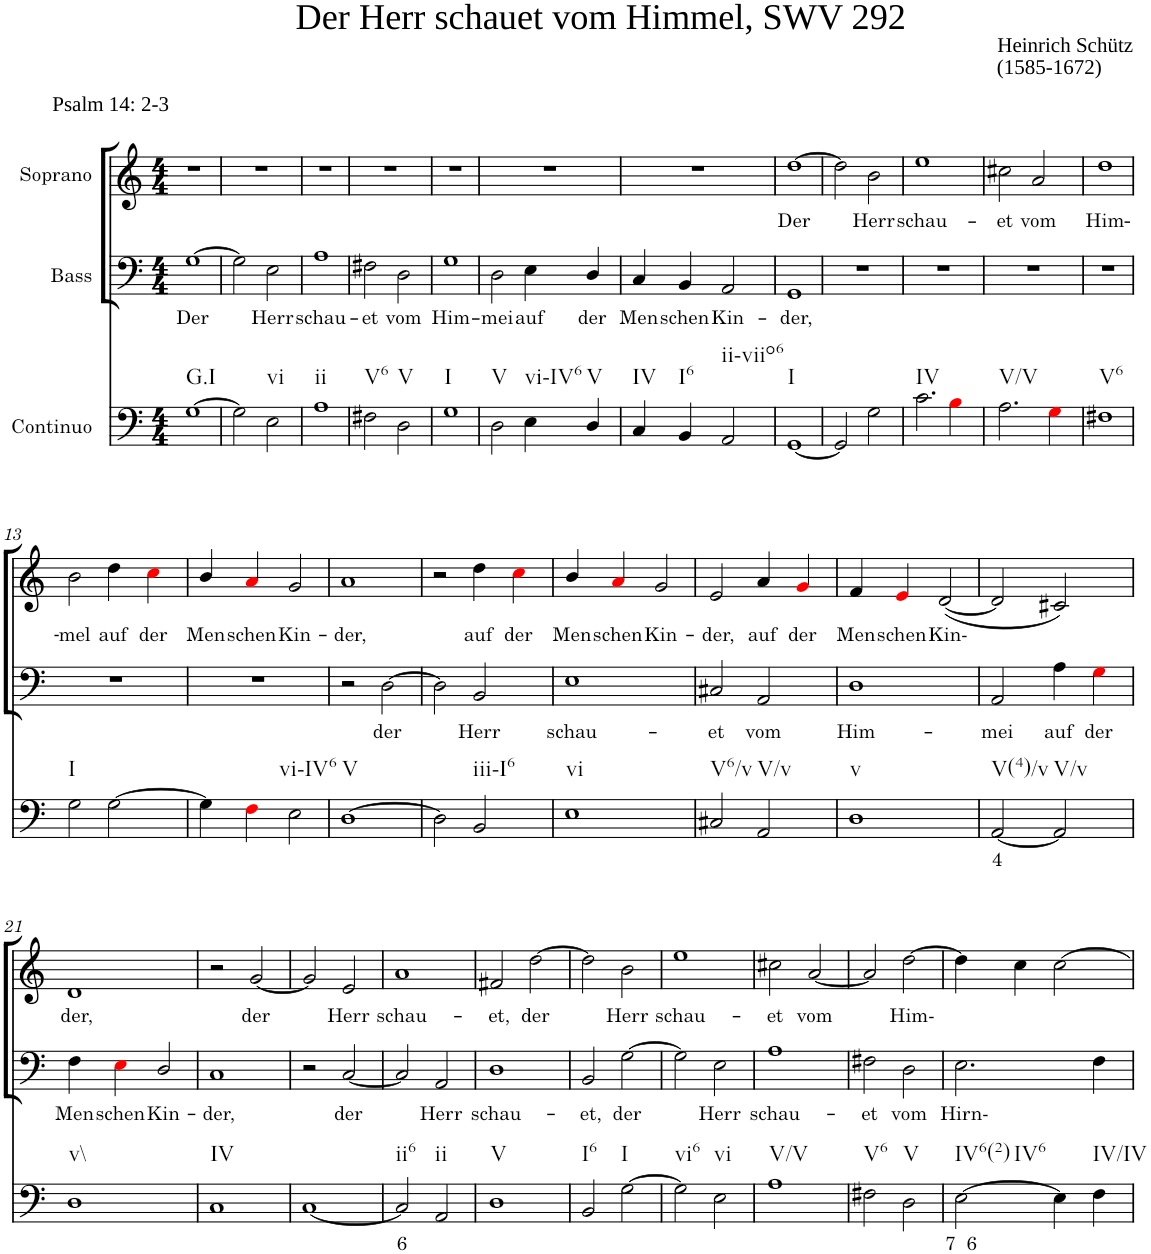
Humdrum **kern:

**kern	**text	**kern	**text	**kern	**text
*part3	*part3	*part2	*part2	*part1	*part1
*staff3	*staff3	*staff2	*staff2	*staff1	*staff1
*I"Continuo	*	*I"Bass	*	*I"Soprano	*
*clefF4	*	*clefF4	*	*clefG2	*
*k[]	*	*k[]	*	*k[]	*
*M4/4	*	*M4/4	*	*M4/4	*
=1	=1	=1	=1	=1	=1
!	!	!	!	!LO:TX:a:t=Der Herr schauet vom Himmel, SWV 292	!
!	!	!	!	!LO:TX:a:t=Heinrich Schütz	!
!	!	!	!	!LO:TX:a:t=(1585-1672)	!
!	!	!	!	!LO:TX:a:t=Psalm 14&colon; 2-3	!
!LO:TX:b:t=G.I	!	!	!	!	!
!	!	!	!LO:LY:b	!	!
[1G	.	[1G	Der	1r	.
=2	=2	=2	=2	=2	=2
2G\]	.	2G\]	.	1r	.
!LO:TX:b:t=vi	!	!	!	!	!
!	!	!	!LO:LY:b	!	!
2E\	.	2E\	Herr	.	.
=3	=3	=3	=3	=3	=3
!LO:TX:b:t=ii	!	!	!	!	!
!	!	!	!LO:LY:b	!	!
1A	.	1A	schau-	1r	.
=4	=4	=4	=4	=4	=4
!LO:TX:b:t=V6	!	!	!	!	!
!	!	!	!LO:LY:b	!	!
2F#X\	.	2F#X\	et	1r	.
!LO:TX:b:t=V	!	!	!	!	!
!	!	!	!LO:LY:b	!	!
2D\	.	2D\	vom	.	.
=5	=5	=5	=5	=5	=5
!LO:TX:b:t=I	!	!	!	!	!
!	!	!	!LO:LY:b	!	!
1G	.	1G	Him-	1r	.
=6	=6	=6	=6	=6	=6
!LO:TX:b:t=V	!	!	!	!	!
!	!	!	!LO:LY:b	!	!
2D\	.	2D\	mei	1r	.
!LO:TX:b:t=vi-IV6	!	!	!	!	!
!	!	!	!LO:LY:b	!	!
4E\	.	4E\	auf	.	.
!LO:TX:b:t=V	!	!	!	!	!
!	!	!	!LO:LY:b	!	!
4D/	.	4D/	der	.	.
=7	=7	=7	=7	=7	=7
!LO:TX:b:t=IV	!	!	!	!	!
!	!	!	!LO:LY:b	!	!
4C/	.	4C/	Men-	1r	.
!LO:TX:b:t=I6	!	!	!	!	!
!	!	!	!LO:LY:b	!	!
4BB/	.	4BB/	schen	.	.
!LO:TX:b:t=ii-viio6	!	!	!	!	!
!	!	!	!LO:LY:b	!	!
2AA/	.	2AA/	Kin-	.	.
=8	=8	=8	=8	=8	=8
!LO:TX:b:t=I	!	!	!	!	!
!	!	!	!LO:LY:b	!	!LO:LY:b
[1GG	.	1GG	der,	[1dd	Der
=9	=9	=9	=9	=9	=9
2GG/]	.	1r	.	2dd\]	.
!	!	!	!	!	!LO:LY:b
2G\	.	.	.	2b\	Herr
=10	=10	=10	=10	=10	=10
!LO:TX:b:t=IV	!	!	!	!	!
!	!	!	!	!	!LO:LY:b
2.c\	.	1r	.	1ee	schau-
4Bi\	.	.	.	.	.
=11	=11	=11	=11	=11	=11
!LO:TX:b:t=V/V	!	!	!	!	!
!	!	!	!	!	!LO:LY:b
2.A\	.	1r	.	2cc#X\	et
!	!	!	!	!	!LO:LY:b
.	.	.	.	2a/	vom
4Gi\	.	.	.	.	.
=12	=12	=12	=12	=12	=12
!LO:TX:b:t=V6	!	!	!	!	!
!	!	!	!	!	!LO:LY:b
1F#X	.	1r	.	1dd	Him-
!!LO:LB:g=z
=13	=13	=13	=13	=13	=13
!LO:TX:b:t=I	!	!	!	!	!
!	!	!	!	!	!LO:LY:b
2G\	.	1r	.	2b\	mel
!	!	!	!	!	!LO:LY:b
[2G\	.	.	.	4dd\	auf
!	!	!	!	!	!LO:LY:b
.	.	.	.	4cci\	der
=14	=14	=14	=14	=14	=14
!	!	!	!	!	!LO:LY:b
4G\]	.	1r	.	4b/	Men-
!	!	!	!	!	!LO:LY:b
4Fi\	.	.	.	4ai/	schen
!LO:TX:b:t=vi-IV6	!	!	!	!	!
!	!	!	!	!	!LO:LY:b
2E\	.	.	.	2g/	Kin-
=15	=15	=15	=15	=15	=15
!LO:TX:b:t=V	!	!	!	!	!
!	!	!	!	!	!LO:LY:b
[1D	.	2r	.	1a	der,
!	!	!	!LO:LY:b	!	!
.	.	[2D\	der	.	.
=16	=16	=16	=16	=16	=16
2D\]	.	2D\]	.	2r	.
!LO:TX:b:t=iii-I6	!	!	!	!	!
!	!	!	!LO:LY:b	!	!LO:LY:b
2BB/	.	2BB/	Herr	4dd\	auf
!	!	!	!	!	!LO:LY:b
.	.	.	.	4cci\	der
=17	=17	=17	=17	=17	=17
!LO:TX:b:t=vi	!	!	!	!	!
!	!	!	!LO:LY:b	!	!LO:LY:b
1E	.	1E	schau-	4b/	Men-
!	!	!	!	!	!LO:LY:b
.	.	.	.	4ai/	schen
!	!	!	!	!	!LO:LY:b
.	.	.	.	2g/	Kin-
=18	=18	=18	=18	=18	=18
!LO:TX:b:t=V6/v	!	!	!	!	!
!	!	!	!LO:LY:b	!	!LO:LY:b
2C#X/	.	2C#X/	et	2e/	der,
!LO:TX:b:t=V/v	!	!	!	!	!
!	!	!	!LO:LY:b	!	!LO:LY:b
2AA/	.	2AA/	vom	4a/	auf
!	!	!	!	!	!LO:LY:b
.	.	.	.	4gi/	der
=19	=19	=19	=19	=19	=19
!LO:TX:b:t=v	!	!	!	!	!
!	!	!	!LO:LY:b	!	!LO:LY:b
1D	.	1D	Him-	4f/	Men-
!	!	!	!	!	!LO:LY:b
.	.	.	.	4ei/	schen
!	!	!	!	!	!LO:LY:b
.	.	.	.	([2d/	Kin-
=20	=20	=20	=20	=20	=20
!LO:TX:b:t=V(4)/v	!	!	!	!	!
!	!LO:LY:b	!	!LO:LY:b	!	!
[2AA/	4	2AA/	mei	2d/]	.
!LO:TX:b:t=V/v	!	!	!	!	!
!	!	!	!LO:LY:b	!	!
2AA/]	.	4A\	auf	2c#X/)	.
!	!	!	!LO:LY:b	!	!
.	.	4Gi\	der	.	.
!!LO:LB:g=z
=21	=21	=21	=21	=21	=21
!LO:TX:b:t=v\\	!	!	!	!	!
!	!	!	!LO:LY:b	!	!LO:LY:b
1D	.	4F\	Men-	1d	der,
!	!	!	!LO:LY:b	!	!
.	.	4Ei\	schen	.	.
!	!	!	!LO:LY:b	!	!
.	.	2D/	Kin-	.	.
=22	=22	=22	=22	=22	=22
!LO:TX:b:t=IV	!	!	!	!	!
!	!	!	!LO:LY:b	!	!
1C	.	1C	der,	2r	.
!	!	!	!	!	!LO:LY:b
.	.	.	.	[2g/	der
=23	=23	=23	=23	=23	=23
[1C	.	2r	.	2g/]	.
!	!	!	!LO:LY:b	!	!LO:LY:b
.	.	[2C/	der	2e/	Herr
=24	=24	=24	=24	=24	=24
!LO:TX:b:t=ii6	!	!	!	!	!
!	!LO:LY:b	!	!	!	!LO:LY:b
2C/]	6	2C/]	.	1a	schau-
!LO:TX:b:t=ii	!	!	!	!	!
!	!	!	!LO:LY:b	!	!
2AA/	.	2AA/	Herr	.	.
=25	=25	=25	=25	=25	=25
!LO:TX:b:t=V	!	!	!	!	!
!	!	!	!LO:LY:b	!	!LO:LY:b
1D	.	1D	schau-	2f#X/	et,
!	!	!	!	!	!LO:LY:b
.	.	.	.	[2dd\	der
=26	=26	=26	=26	=26	=26
!LO:TX:b:t=I6	!	!	!	!	!
!	!	!	!LO:LY:b	!	!
2BB/	.	2BB/	et,	2dd\]	.
!LO:TX:b:t=I	!	!	!	!	!
!	!	!	!LO:LY:b	!	!LO:LY:b
[2G\	.	[2G\	der	2b\	Herr
=27	=27	=27	=27	=27	=27
!LO:TX:b:t=vi6	!	!	!	!	!
!	!	!	!	!	!LO:LY:b
2G\]	.	2G\]	.	1ee	schau-
!LO:TX:b:t=vi	!	!	!	!	!
!	!	!	!LO:LY:b	!	!
2E\	.	2E\	Herr	.	.
=28	=28	=28	=28	=28	=28
!LO:TX:b:t=V/V	!	!	!	!	!
!	!	!	!LO:LY:b	!	!LO:LY:b
1A	.	1A	schau-	2cc#X\	et
!	!	!	!	!	!LO:LY:b
.	.	.	.	[2a/	vom
=29	=29	=29	=29	=29	=29
!LO:TX:b:t=V6	!	!	!	!	!
!	!	!	!LO:LY:b	!	!
2F#X\	.	2F#X\	et	2a/]	.
!LO:TX:b:t=V	!	!	!	!	!
!	!	!	!LO:LY:b	!	!LO:LY:b
2D\	.	2D\	vom	[2dd\	Him-
=30	=30	=30	=30	=30	=30
!LO:TX:b:t=IV6(2)	!	!	!	!	!
!LO:TX:b:t=IV6	!	!	!	!	!
!	!LO:LY:b	!	!LO:LY:b	!	!
[2E\	7 6	2.E\	Hirn-	4dd\]	.
.	.	.	.	4cc\	.
4E\]	.	.	.	[2cc\	.
!LO:TX:b:t=IV/IV	!	!	!	!	!
4F\	.	4F\	.	.	.
=	=	=	=	=	=
*-	*-	*-	*-	*-	*-
